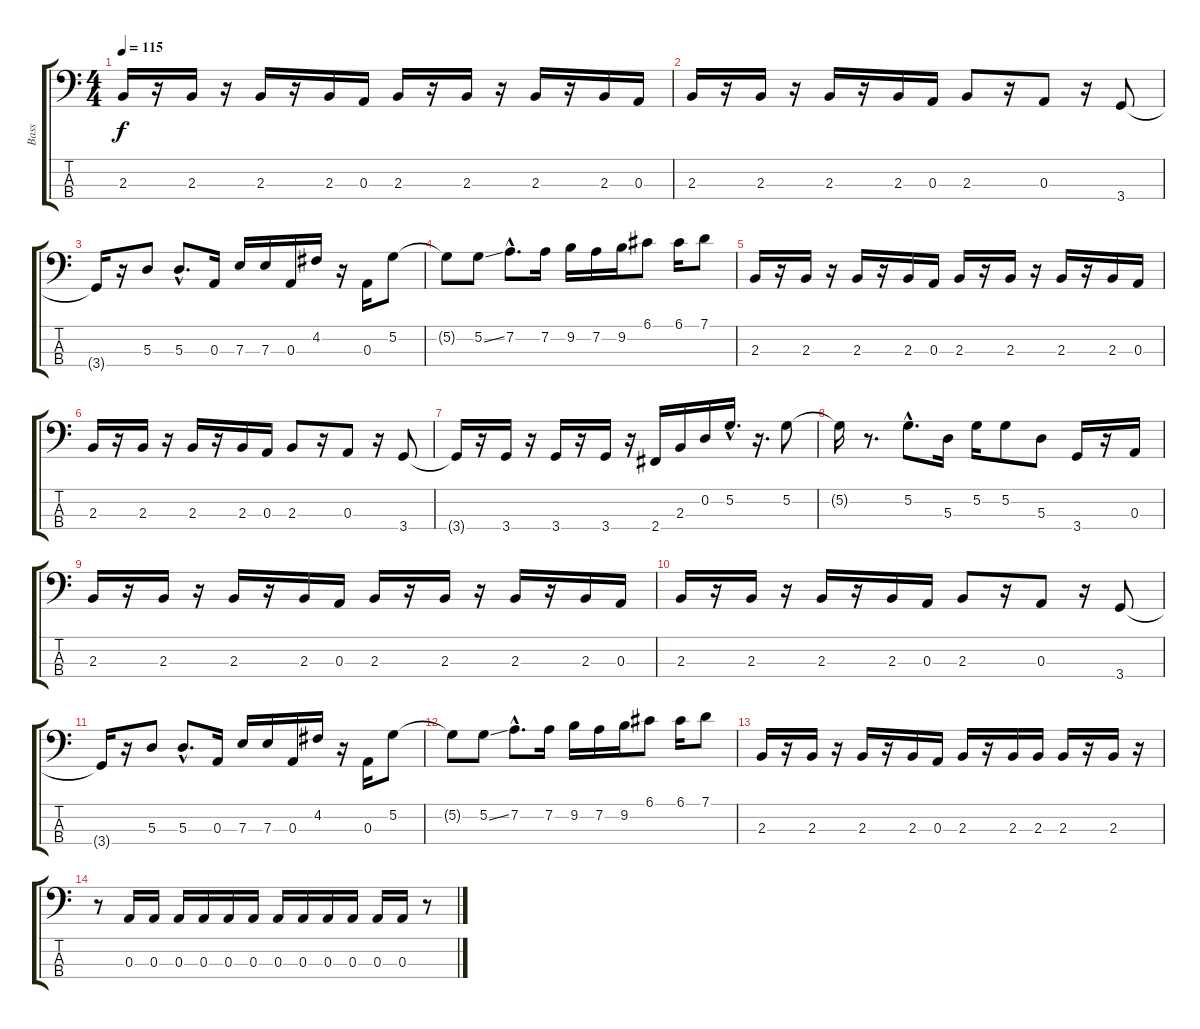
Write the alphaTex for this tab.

\track ("Bass" "Bass") {instrument electricbassfinger}
\staff {score tabs}
\tuning (G2 D2 A1 E1) {hide}
\ts (4 4)
\tempo 115
\clef f4
\ks c
2.3.16{dy f} r.16 2.3.16 r.16 2.3.16 r.16 2.3.16 0.3.16 2.3.16 r.16 2.3.16 r.16 2.3.16 r.16 2.3.16 0.3.16 |
2.3.16 r.16 2.3.16 r.16 2.3.16 r.16 2.3.16 0.3.16 2.3.8 r.16 0.3.8 r.16 3.4.8 |
3.4{t}.16 r.16 5.3.8 5.3{hac}.8{d} 0.3.16 7.3.16 7.3.16 0.3.16 4.2.16 r.16 0.3.16 5.2.8 |
5.2{t}.8 5.2{ss}.8 7.2{hac}.8{d} 7.2.16 9.2.16 7.2.16 9.2.16 6.1.8 6.1.16 7.1.8 |
2.3.16 r.16 2.3.16 r.16 2.3.16 r.16 2.3.16 0.3.16 2.3.16 r.16 2.3.16 r.16 2.3.16 r.16 2.3.16 0.3.16 |
2.3.16 r.16 2.3.16 r.16 2.3.16 r.16 2.3.16 0.3.16 2.3.8 r.16 0.3.8 r.16 3.4.8 |
3.4{t}.16 r.16 3.4.16 r.16 3.4.16 r.16 3.4.16 r.16 2.4.16 2.3.16 0.2.16 5.2{hac}.16{d} r.16{d} 5.2.8 |
5.2{t}.16 r.8{d} 5.2{hac}.8{d} 5.3.16 5.2.16 5.2.8 5.3.8 3.4.16 r.16 0.3.16 |
2.3.16 r.16 2.3.16 r.16 2.3.16 r.16 2.3.16 0.3.16 2.3.16 r.16 2.3.16 r.16 2.3.16 r.16 2.3.16 0.3.16 |
2.3.16 r.16 2.3.16 r.16 2.3.16 r.16 2.3.16 0.3.16 2.3.8 r.16 0.3.8 r.16 3.4.8 |
3.4{t}.16 r.16 5.3.8 5.3{hac}.8{d} 0.3.16 7.3.16 7.3.16 0.3.16 4.2.16 r.16 0.3.16 5.2.8 |
5.2{t}.8 5.2{ss}.8 7.2{hac}.8{d} 7.2.16 9.2.16 7.2.16 9.2.16 6.1.8 6.1.16 7.1.8 |
2.3.16 r.16 2.3.16 r.16 2.3.16 r.16 2.3.16 0.3.16 2.3.16 r.16 2.3.16 2.3.16 2.3.16 r.16 2.3.16 r.16 |
r.8 0.3.16 0.3.16 0.3.16 0.3.16 0.3.16 0.3.16 0.3.16 0.3.16 0.3.16 0.3.16 0.3.16 0.3.16 r.8
